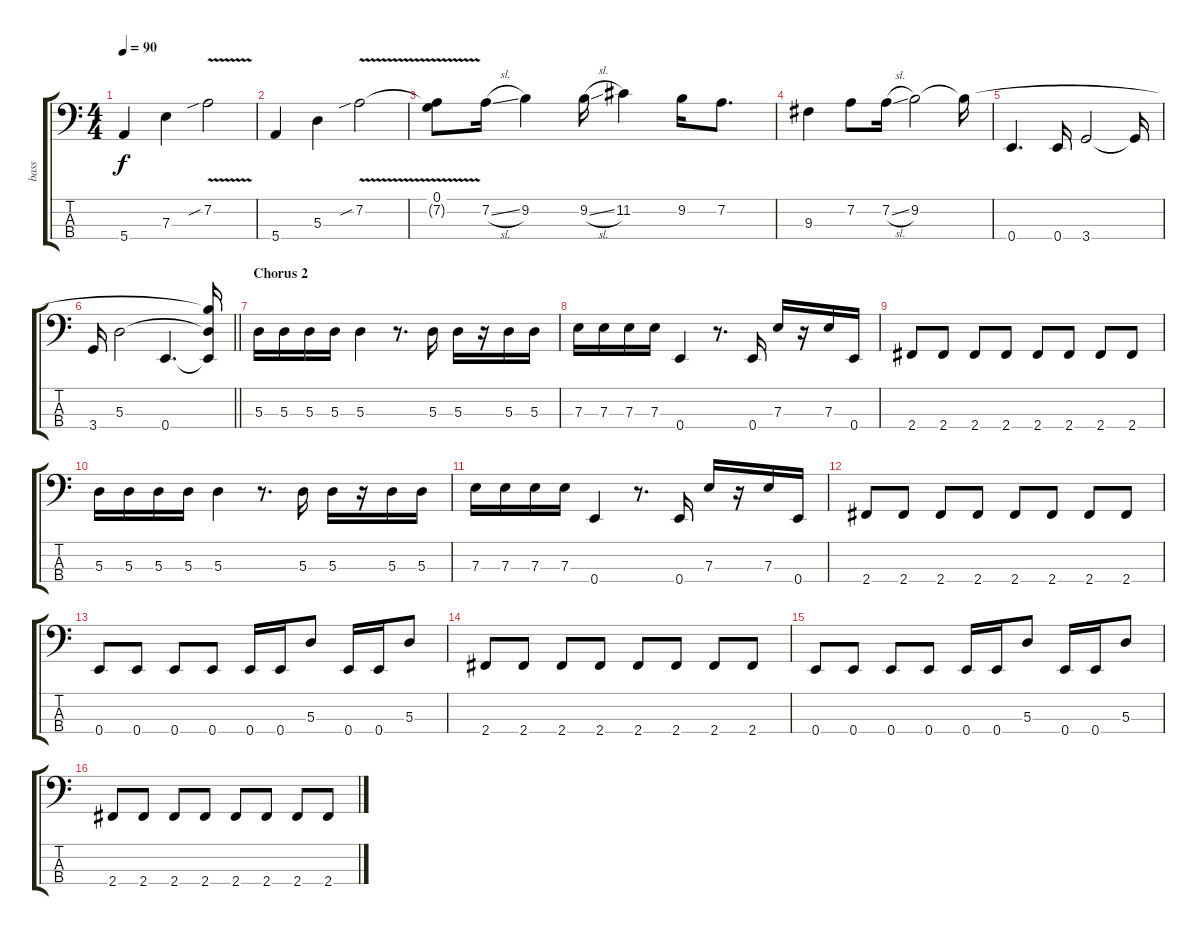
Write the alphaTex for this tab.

\track ("bass" "bass") {instrument electricbassfinger}
\staff {score tabs}
\tuning (G2 D2 A1 E1) {hide}
\ts (4 4)
\tempo 90
\clef f4
\ks c
5.4.4{dy f} 7.3.4 7.2{v sib}.2 |
5.4.4 5.3.4 7.2{v sib}.2 |
(0.1 7.2{t}).8 7.2{sl}.16 9.2.4 9.2{sl}.16 11.2.4 9.2.16 7.2.8{d} |
9.3.4 7.2.8 7.2{sl}.16 9.2.2 9.2{t}.16 |
0.4.4{d} 0.4.16 3.4.2 3.4{t}.16 |
\barLineRight lightlight
3.4.16 5.3.2 0.4.4{d} (9.2{t} 5.3{t} 0.4{t}).16 |
\section ("" "Chorus 2")
5.3.16 5.3.16 5.3.16 5.3.16 5.3.4 r.8{d} 5.3.16 5.3.16 r.16 5.3.16 5.3.16 |
7.3.16 7.3.16 7.3.16 7.3.16 0.4.4 r.8{d} 0.4.16 7.3.16 r.16 7.3.16 0.4.16 |
2.4.8 2.4.8 2.4.8 2.4.8 2.4.8 2.4.8 2.4.8 2.4.8 |
5.3.16 5.3.16 5.3.16 5.3.16 5.3.4 r.8{d} 5.3.16 5.3.16 r.16 5.3.16 5.3.16 |
7.3.16 7.3.16 7.3.16 7.3.16 0.4.4 r.8{d} 0.4.16 7.3.16 r.16 7.3.16 0.4.16 |
2.4.8 2.4.8 2.4.8 2.4.8 2.4.8 2.4.8 2.4.8 2.4.8 |
0.4.8 0.4.8 0.4.8 0.4.8 0.4.16 0.4.16 5.3.8 0.4.16 0.4.16 5.3.8 |
2.4.8 2.4.8 2.4.8 2.4.8 2.4.8 2.4.8 2.4.8 2.4.8 |
0.4.8 0.4.8 0.4.8 0.4.8 0.4.16 0.4.16 5.3.8 0.4.16 0.4.16 5.3.8 |
2.4.8 2.4.8 2.4.8 2.4.8 2.4.8 2.4.8 2.4.8 2.4.8
